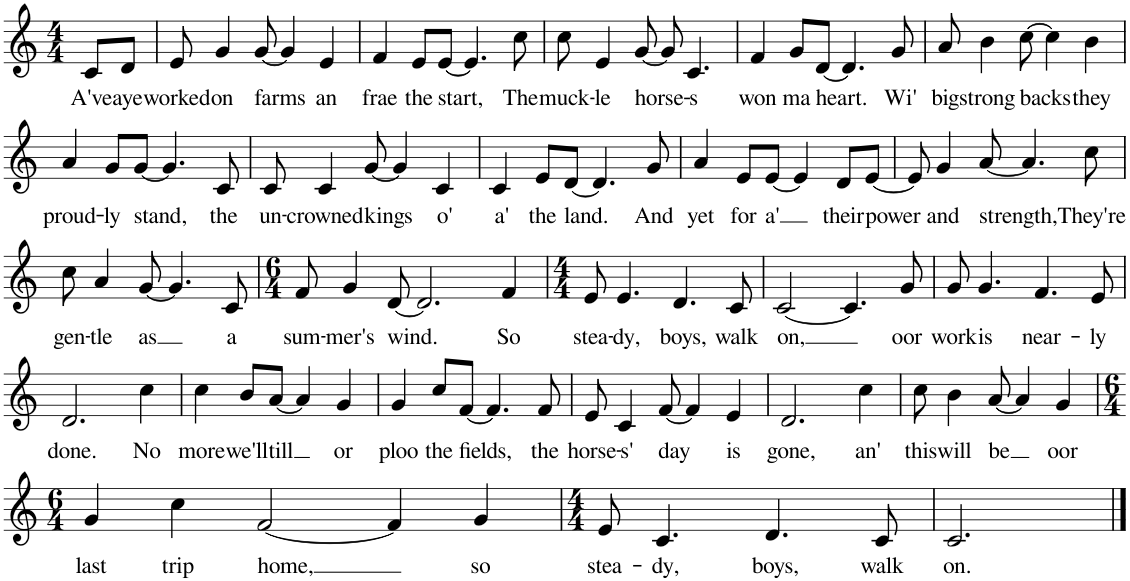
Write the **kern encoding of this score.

**kern	**text
*part1	*part1
*staff1	*staff1
*I"Piano	*
*I'Pno	*
*clefG2	*
*k[]	*
*M4/4	*
=1	=1
!	!LO:LY:b
8c/L	A've
!	!LO:LY:b
8d/J	aye
=2	=2
!	!LO:LY:b
8e/	worked
!	!LO:LY:b
4g/	on
!	!LO:LY:b
[8g/	farms
4g/]	.
!	!LO:LY:b
4e/	an
=3	=3
!	!LO:LY:b
4f/	frae
!	!LO:LY:b
8e/L	the
!	!LO:LY:b
[8e/J	start,
4.e/]	.
!	!LO:LY:b
8cc\	The
=4	=4
!	!LO:LY:b
8cc\	muck-
!	!LO:LY:b
4e/	-le
!	!LO:LY:b
[8g/	horse-
8g/]	.
!	!LO:LY:b
4.c/	-s
=5	=5
!	!LO:LY:b
4f/	won
!	!LO:LY:b
8g/L	ma
!	!LO:LY:b
[8d/J	heart.
4.d/]	.
!	!LO:LY:b
8g/	Wi'
=6	=6
!	!LO:LY:b
8a/	big
!	!LO:LY:b
4b\	strong
!	!LO:LY:b
[8cc\	-backs
4cc\]	.
!	!LO:LY:b
4b\	they
!!LO:LB:g=z
=7	=7
!	!LO:LY:b
4a/	proud-
!	!LO:LY:b
8g/L	-ly
!	!LO:LY:b
[8g/J	stand,
4.g/]	.
!	!LO:LY:b
8c/	the
=8	=8
!	!LO:LY:b
8c/	un-
!	!LO:LY:b
4c/	-crowned
!	!LO:LY:b
[8g/	kings
4g/]	.
!	!LO:LY:b
4c/	o'
=9	=9
!	!LO:LY:b
4c/	a'
!	!LO:LY:b
8e/L	the
!	!LO:LY:b
[8d/J	land.
4.d/]	.
!	!LO:LY:b
8g/	And
=10	=10
!	!LO:LY:b
4a/	yet
!	!LO:LY:b
8e/L	for
!	!LO:LY:b
[8e/J	a'
4e/]	.
!	!LO:LY:b
8d/L	their
!	!LO:LY:b
[8e/J	power
=11	=11
8e/]	.
!	!LO:LY:b
4g/	and
!	!LO:LY:b
[8a/	strength,
4.a/]	.
!	!LO:LY:b
8cc\	They're
!!LO:LB:g=z
=12	=12
!	!LO:LY:b
8cc\	gen-
!	!LO:LY:b
4a/	-tle
!	!LO:LY:b
[8g/	as
4.g/]	.
!	!LO:LY:b
8c/	a
=13	=13
*M6/4	*
!	!LO:LY:b
8f/	sum-
!	!LO:LY:b
4g/	-mer's
!	!LO:LY:b
[8d/	wind.
2.d/]	.
!	!LO:LY:b
4f/	So
=14	=14
*M4/4	*
!	!LO:LY:b
8e/	stea-
!	!LO:LY:b
4.e/	-dy,
!	!LO:LY:b
4.d/	boys,
!	!LO:LY:b
8c/	walk
=15	=15
!	!LO:LY:b
[2c/	on,
4.c/]	.
!	!LO:LY:b
8g/	oor
=16	=16
!	!LO:LY:b
8g/	work
!	!LO:LY:b
4.g/	is
!	!LO:LY:b
4.f/	near-
!	!LO:LY:b
8e/	-ly
!!LO:LB:g=z
=17	=17
!	!LO:LY:b
2.d/	done.
!	!LO:LY:b
4cc\	No
=18	=18
!	!LO:LY:b
4cc\	more
!	!LO:LY:b
8b/L	we'll
!	!LO:LY:b
[8a/J	till
4a/]	.
!	!LO:LY:b
4g/	or
=19	=19
!	!LO:LY:b
4g/	ploo
!	!LO:LY:b
8cc/L	the
!	!LO:LY:b
[8f/J	fields,
4.f/]	.
!	!LO:LY:b
8f/	the
=20	=20
!	!LO:LY:b
8e/	horse-
!	!LO:LY:b
4c/	-s'
!	!LO:LY:b
[8f/	day
4f/]	.
!	!LO:LY:b
4e/	is
=21	=21
!	!LO:LY:b
2.d/	gone,
!	!LO:LY:b
4cc\	an'
=22	=22
!	!LO:LY:b
8cc\	this
!	!LO:LY:b
4b\	will
!	!LO:LY:b
[8a/	be
4a/]	.
!	!LO:LY:b
4g/	oor
!!LO:LB:g=z
=23	=23
*M6/4	*
!	!LO:LY:b
4g/	last
!	!LO:LY:b
4cc\	trip
!	!LO:LY:b
[2f/	home,
4f/]	.
!	!LO:LY:b
4g/	so
=24	=24
*M4/4	*
!	!LO:LY:b
8e/	stea-
!	!LO:LY:b
4.c/	-dy,
!	!LO:LY:b
4.d/	boys,
!	!LO:LY:b
8c/	walk
=25	=25
!	!LO:LY:b
2.c/	on.
==	==
*-	*-
